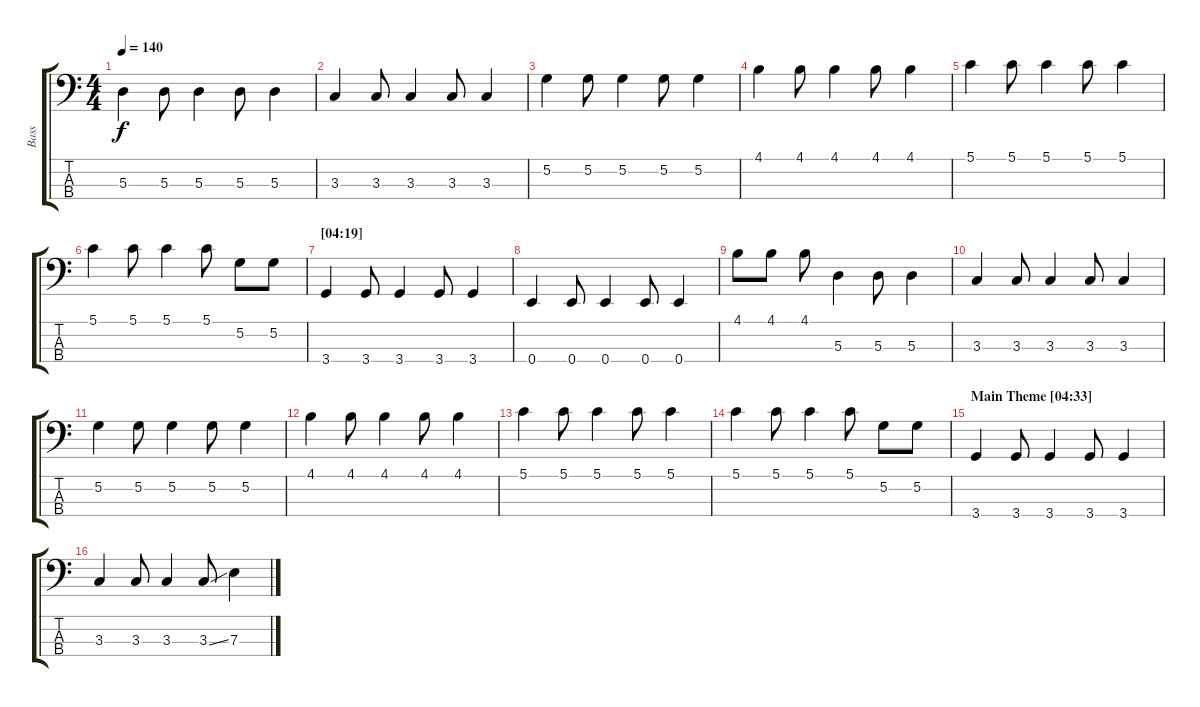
\track ("Bass" "Bass") {instrument electricbassfinger}
\staff {score tabs}
\tuning (G2 D2 A1 E1) {hide}
\ts (4 4)
\tempo 140
\clef f4
\ks c
5.3.4{dy f} 5.3.8 5.3.4 5.3.8 5.3.4 |
3.3.4 3.3.8 3.3.4 3.3.8 3.3.4 |
\section ("" "")
5.2.4 5.2.8 5.2.4 5.2.8 5.2.4 |
4.1.4 4.1.8 4.1.4 4.1.8 4.1.4 |
5.1.4 5.1.8 5.1.4 5.1.8 5.1.4 |
5.1.4 5.1.8 5.1.4 5.1.8 5.2.8 5.2.8 |
\section ("" "[04:19]")
3.4.4 3.4.8 3.4.4 3.4.8 3.4.4 |
0.4.4 0.4.8 0.4.4 0.4.8 0.4.4 |
4.1.8 4.1.8 4.1.8 5.3.4 5.3.8 5.3.4 |
3.3.4 3.3.8 3.3.4 3.3.8 3.3.4 |
\section ("" "")
5.2.4 5.2.8 5.2.4 5.2.8 5.2.4 |
4.1.4 4.1.8 4.1.4 4.1.8 4.1.4 |
5.1.4 5.1.8 5.1.4 5.1.8 5.1.4 |
5.1.4 5.1.8 5.1.4 5.1.8 5.2.8 5.2.8 |
\section ("" "Main Theme [04:33]")
3.4.4 3.4.8 3.4.4 3.4.8 3.4.4 |
3.3.4 3.3.8 3.3.4 3.3{ss}.8 7.3.4
